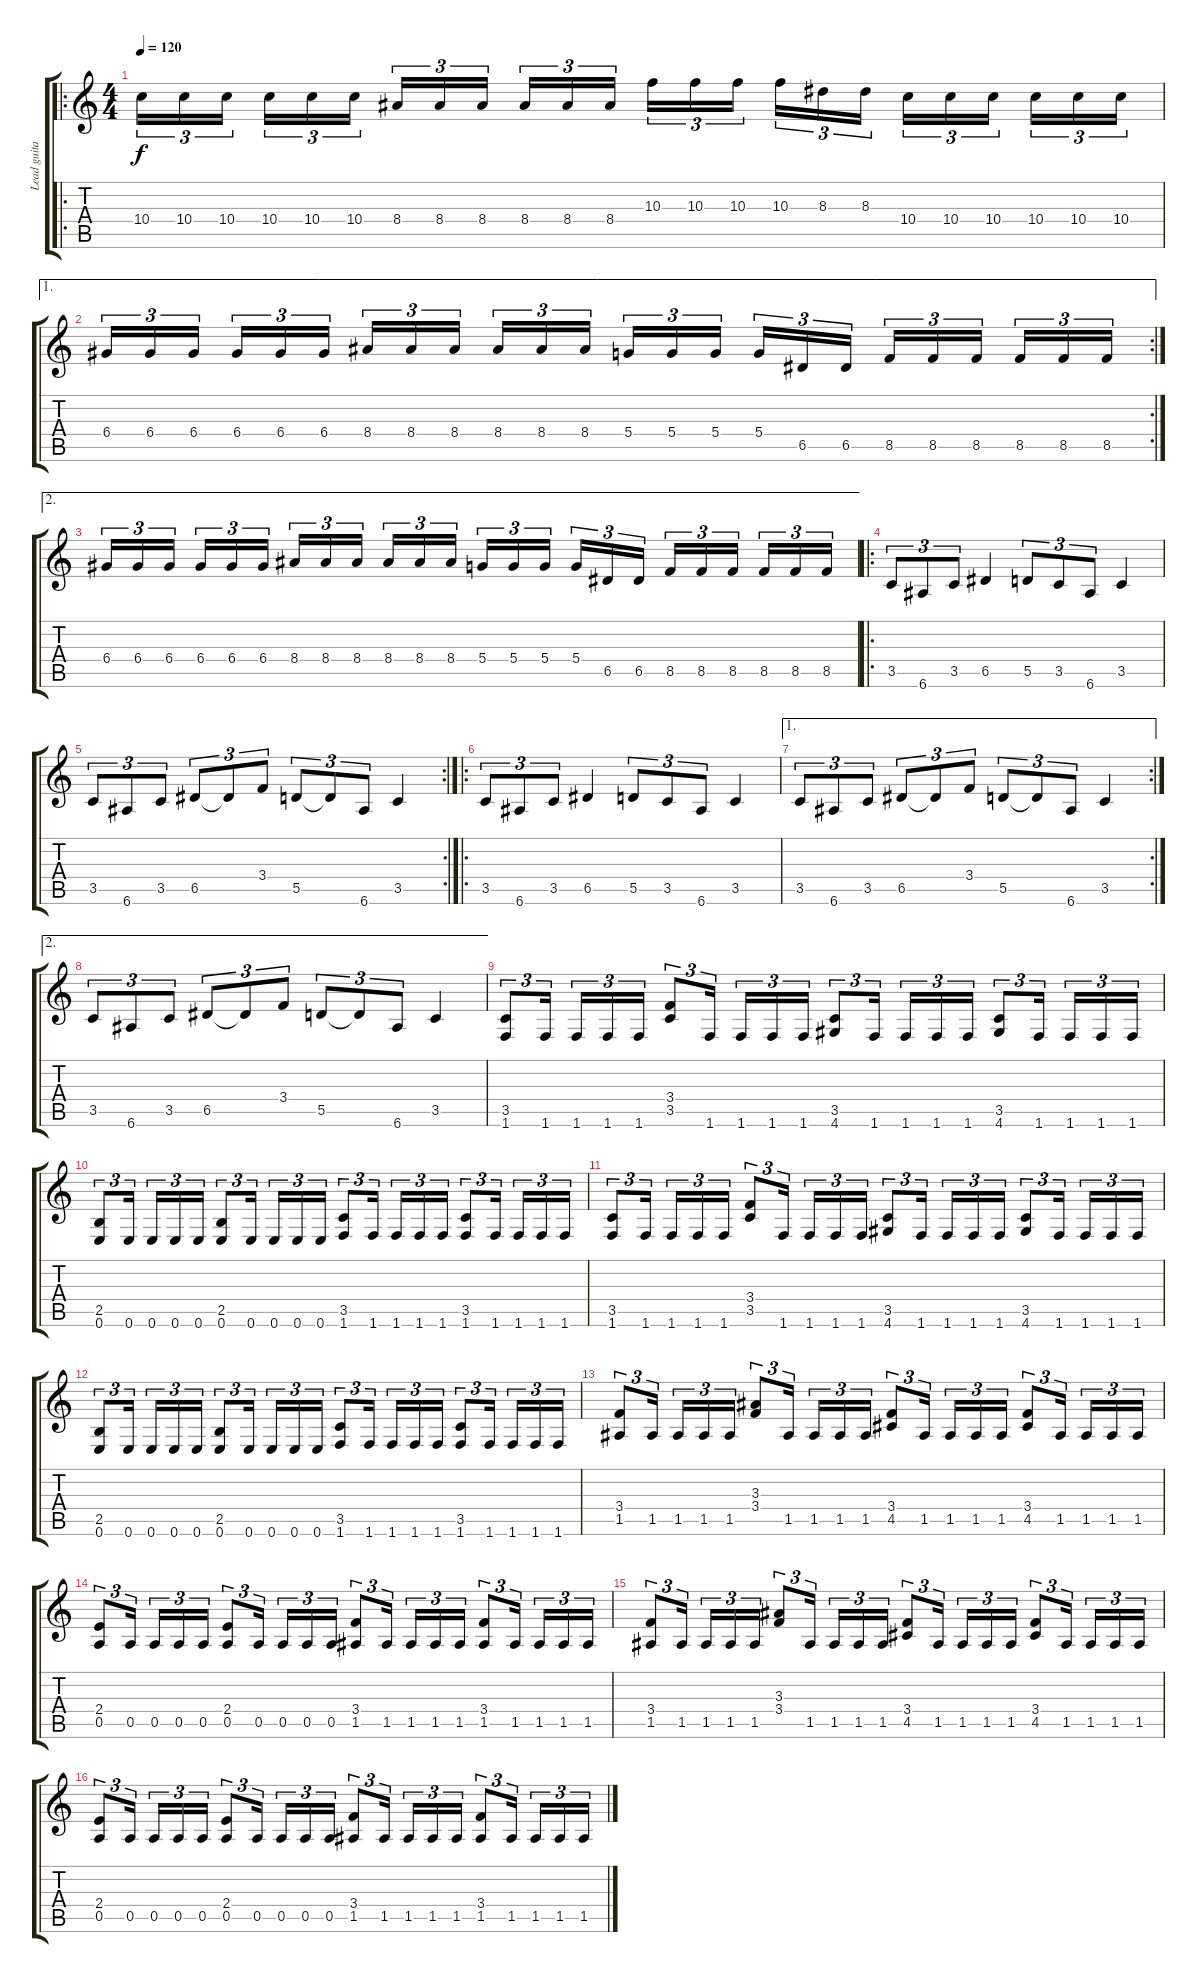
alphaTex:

\track ("Lead guitar" "Lead guita") {instrument distortionguitar}
\staff {score tabs}
\tuning (E4 B3 G3 D3 A2 E2) {hide}
\ro
\ts (4 4)
\tempo 120
\clef g2
\ks c
10.4.16{tu (3 2) dy f} 10.4.16{tu (3 2)} 10.4.16{tu (3 2)} 10.4.16{tu (3 2)} 10.4.16{tu (3 2)} 10.4.16{tu (3 2)} 8.4.16{tu (3 2)} 8.4.16{tu (3 2)} 8.4.16{tu (3 2)} 8.4.16{tu (3 2)} 8.4.16{tu (3 2)} 8.4.16{tu (3 2)} 10.3.16{tu (3 2)} 10.3.16{tu (3 2)} 10.3.16{tu (3 2)} 10.3.16{tu (3 2)} 8.3.16{tu (3 2)} 8.3.16{tu (3 2)} 10.4.16{tu (3 2)} 10.4.16{tu (3 2)} 10.4.16{tu (3 2)} 10.4.16{tu (3 2)} 10.4.16{tu (3 2)} 10.4.16{tu (3 2)} |
\ae 1
\rc 2
6.4.16{tu (3 2)} 6.4.16{tu (3 2)} 6.4.16{tu (3 2)} 6.4.16{tu (3 2)} 6.4.16{tu (3 2)} 6.4.16{tu (3 2)} 8.4.16{tu (3 2)} 8.4.16{tu (3 2)} 8.4.16{tu (3 2)} 8.4.16{tu (3 2)} 8.4.16{tu (3 2)} 8.4.16{tu (3 2)} 5.4.16{tu (3 2)} 5.4.16{tu (3 2)} 5.4.16{tu (3 2)} 5.4.16{tu (3 2)} 6.5.16{tu (3 2)} 6.5.16{tu (3 2)} 8.5.16{tu (3 2)} 8.5.16{tu (3 2)} 8.5.16{tu (3 2)} 8.5.16{tu (3 2)} 8.5.16{tu (3 2)} 8.5.16{tu (3 2)} |
\ae 2
6.4.16{tu (3 2)} 6.4.16{tu (3 2)} 6.4.16{tu (3 2)} 6.4.16{tu (3 2)} 6.4.16{tu (3 2)} 6.4.16{tu (3 2)} 8.4.16{tu (3 2)} 8.4.16{tu (3 2)} 8.4.16{tu (3 2)} 8.4.16{tu (3 2)} 8.4.16{tu (3 2)} 8.4.16{tu (3 2)} 5.4.16{tu (3 2)} 5.4.16{tu (3 2)} 5.4.16{tu (3 2)} 5.4.16{tu (3 2)} 6.5.16{tu (3 2)} 6.5.16{tu (3 2)} 8.5.16{tu (3 2)} 8.5.16{tu (3 2)} 8.5.16{tu (3 2)} 8.5.16{tu (3 2)} 8.5.16{tu (3 2)} 8.5.16{tu (3 2)} |
\ro
3.5.8{tu (3 2)} 6.6.8{tu (3 2)} 3.5.8{tu (3 2)} 6.5.4 5.5.8{tu (3 2)} 3.5.8{tu (3 2)} 6.6.8{tu (3 2)} 3.5.4 |
\rc 2
3.5.8{tu (3 2)} 6.6.8{tu (3 2)} 3.5.8{tu (3 2)} 6.5.8{tu (3 2)} 6.5{t}.8{tu (3 2)} 3.4.8{tu (3 2)} 5.5.8{tu (3 2)} 5.5{t}.8{tu (3 2)} 6.6.8{tu (3 2)} 3.5.4 |
\ro
3.5.8{tu (3 2)} 6.6.8{tu (3 2)} 3.5.8{tu (3 2)} 6.5.4 5.5.8{tu (3 2)} 3.5.8{tu (3 2)} 6.6.8{tu (3 2)} 3.5.4 |
\ae 1
\rc 2
3.5.8{tu (3 2)} 6.6.8{tu (3 2)} 3.5.8{tu (3 2)} 6.5.8{tu (3 2)} 6.5{t}.8{tu (3 2)} 3.4.8{tu (3 2)} 5.5.8{tu (3 2)} 5.5{t}.8{tu (3 2)} 6.6.8{tu (3 2)} 3.5.4 |
\ae 2
3.5.8{tu (3 2)} 6.6.8{tu (3 2)} 3.5.8{tu (3 2)} 6.5.8{tu (3 2)} 6.5{t}.8{tu (3 2)} 3.4.8{tu (3 2)} 5.5.8{tu (3 2)} 5.5{t}.8{tu (3 2)} 6.6.8{tu (3 2)} 3.5.4 |
(3.5 1.6).8{tu (3 2)} 1.6.16{tu (3 2)} 1.6.16{tu (3 2)} 1.6.16{tu (3 2)} 1.6.16{tu (3 2)} (3.4 3.5).8{tu (3 2)} 1.6.16{tu (3 2)} 1.6.16{tu (3 2)} 1.6.16{tu (3 2)} 1.6.16{tu (3 2)} (3.5 4.6).8{tu (3 2)} 1.6.16{tu (3 2)} 1.6.16{tu (3 2)} 1.6.16{tu (3 2)} 1.6.16{tu (3 2)} (3.5 4.6).8{tu (3 2)} 1.6.16{tu (3 2)} 1.6.16{tu (3 2)} 1.6.16{tu (3 2)} 1.6.16{tu (3 2)} |
(2.5 0.6).8{tu (3 2)} 0.6.16{tu (3 2)} 0.6.16{tu (3 2)} 0.6.16{tu (3 2)} 0.6.16{tu (3 2)} (2.5 0.6).8{tu (3 2)} 0.6.16{tu (3 2)} 0.6.16{tu (3 2)} 0.6.16{tu (3 2)} 0.6.16{tu (3 2)} (3.5 1.6).8{tu (3 2)} 1.6.16{tu (3 2)} 1.6.16{tu (3 2)} 1.6.16{tu (3 2)} 1.6.16{tu (3 2)} (3.5 1.6).8{tu (3 2)} 1.6.16{tu (3 2)} 1.6.16{tu (3 2)} 1.6.16{tu (3 2)} 1.6.16{tu (3 2)} |
(3.5 1.6).8{tu (3 2)} 1.6.16{tu (3 2)} 1.6.16{tu (3 2)} 1.6.16{tu (3 2)} 1.6.16{tu (3 2)} (3.4 3.5).8{tu (3 2)} 1.6.16{tu (3 2)} 1.6.16{tu (3 2)} 1.6.16{tu (3 2)} 1.6.16{tu (3 2)} (3.5 4.6).8{tu (3 2)} 1.6.16{tu (3 2)} 1.6.16{tu (3 2)} 1.6.16{tu (3 2)} 1.6.16{tu (3 2)} (3.5 4.6).8{tu (3 2)} 1.6.16{tu (3 2)} 1.6.16{tu (3 2)} 1.6.16{tu (3 2)} 1.6.16{tu (3 2)} |
(2.5 0.6).8{tu (3 2)} 0.6.16{tu (3 2)} 0.6.16{tu (3 2)} 0.6.16{tu (3 2)} 0.6.16{tu (3 2)} (2.5 0.6).8{tu (3 2)} 0.6.16{tu (3 2)} 0.6.16{tu (3 2)} 0.6.16{tu (3 2)} 0.6.16{tu (3 2)} (3.5 1.6).8{tu (3 2)} 1.6.16{tu (3 2)} 1.6.16{tu (3 2)} 1.6.16{tu (3 2)} 1.6.16{tu (3 2)} (3.5 1.6).8{tu (3 2)} 1.6.16{tu (3 2)} 1.6.16{tu (3 2)} 1.6.16{tu (3 2)} 1.6.16{tu (3 2)} |
(3.4 1.5).8{tu (3 2)} 1.5.16{tu (3 2)} 1.5.16{tu (3 2)} 1.5.16{tu (3 2)} 1.5.16{tu (3 2)} (3.3 3.4).8{tu (3 2)} 1.5.16{tu (3 2)} 1.5.16{tu (3 2)} 1.5.16{tu (3 2)} 1.5.16{tu (3 2)} (3.4 4.5).8{tu (3 2)} 1.5.16{tu (3 2)} 1.5.16{tu (3 2)} 1.5.16{tu (3 2)} 1.5.16{tu (3 2)} (3.4 4.5).8{tu (3 2)} 1.5.16{tu (3 2)} 1.5.16{tu (3 2)} 1.5.16{tu (3 2)} 1.5.16{tu (3 2)} |
(2.4 0.5).8{tu (3 2)} 0.5.16{tu (3 2)} 0.5.16{tu (3 2)} 0.5.16{tu (3 2)} 0.5.16{tu (3 2)} (2.4 0.5).8{tu (3 2)} 0.5.16{tu (3 2)} 0.5.16{tu (3 2)} 0.5.16{tu (3 2)} 0.5.16{tu (3 2)} (3.4 1.5).8{tu (3 2)} 1.5.16{tu (3 2)} 1.5.16{tu (3 2)} 1.5.16{tu (3 2)} 1.5.16{tu (3 2)} (3.4 1.5).8{tu (3 2)} 1.5.16{tu (3 2)} 1.5.16{tu (3 2)} 1.5.16{tu (3 2)} 1.5.16{tu (3 2)} |
(3.4 1.5).8{tu (3 2)} 1.5.16{tu (3 2)} 1.5.16{tu (3 2)} 1.5.16{tu (3 2)} 1.5.16{tu (3 2)} (3.3 3.4).8{tu (3 2)} 1.5.16{tu (3 2)} 1.5.16{tu (3 2)} 1.5.16{tu (3 2)} 1.5.16{tu (3 2)} (3.4 4.5).8{tu (3 2)} 1.5.16{tu (3 2)} 1.5.16{tu (3 2)} 1.5.16{tu (3 2)} 1.5.16{tu (3 2)} (3.4 4.5).8{tu (3 2)} 1.5.16{tu (3 2)} 1.5.16{tu (3 2)} 1.5.16{tu (3 2)} 1.5.16{tu (3 2)} |
(2.4 0.5).8{tu (3 2)} 0.5.16{tu (3 2)} 0.5.16{tu (3 2)} 0.5.16{tu (3 2)} 0.5.16{tu (3 2)} (2.4 0.5).8{tu (3 2)} 0.5.16{tu (3 2)} 0.5.16{tu (3 2)} 0.5.16{tu (3 2)} 0.5.16{tu (3 2)} (3.4 1.5).8{tu (3 2)} 1.5.16{tu (3 2)} 1.5.16{tu (3 2)} 1.5.16{tu (3 2)} 1.5.16{tu (3 2)} (3.4 1.5).8{tu (3 2)} 1.5.16{tu (3 2)} 1.5.16{tu (3 2)} 1.5.16{tu (3 2)} 1.5.16{tu (3 2)}
